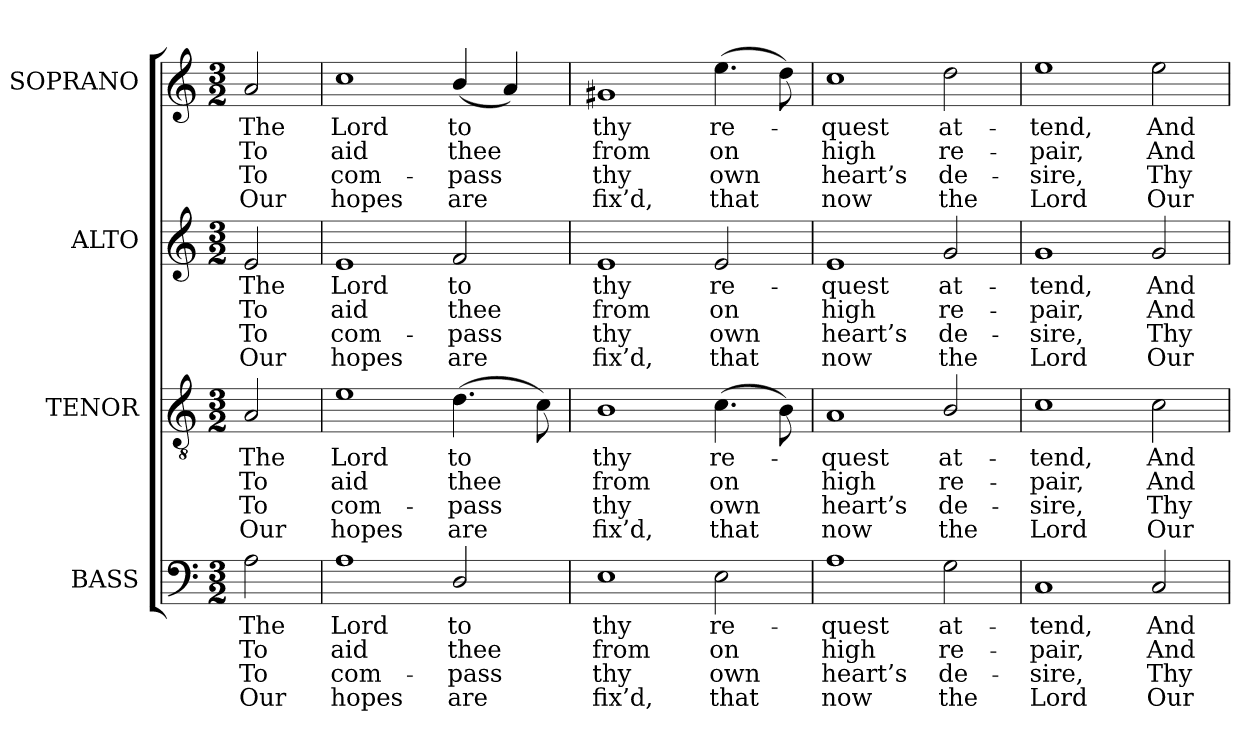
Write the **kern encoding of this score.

**kern	**text	**text	**text	**text	**kern	**text	**text	**text	**text	**kern	**text	**text	**text	**text	**kern	**text	**text	**text	**text
*part4	*part4	*part4	*part4	*part4	*part3	*part3	*part3	*part3	*part3	*part2	*part2	*part2	*part2	*part2	*part1	*part1	*part1	*part1	*part1
*staff4	*staff4	*staff4	*staff4	*staff4	*staff3	*staff3	*staff3	*staff3	*staff3	*staff2	*staff2	*staff2	*staff2	*staff2	*staff1	*staff1	*staff1	*staff1	*staff1
*I"BASS	*	*	*	*	*I"TENOR	*	*	*	*	*I"ALTO	*	*	*	*	*I"SOPRANO	*	*	*	*
*I'B.	*	*	*	*	*I'T.	*	*	*	*	*I'A.	*	*	*	*	*I'S.	*	*	*	*
!!LO:PB:g=z
*clefF4	*	*	*	*	*clefGv2	*	*	*	*	*clefG2	*	*	*	*	*clefG2	*	*	*	*
*	*	*	*	*	*ITrd7c12	*	*	*	*	*	*	*	*	*	*	*	*	*	*
*k[]	*	*	*	*	*k[]	*	*	*	*	*k[]	*	*	*	*	*k[]	*	*	*	*
*a:	*	*	*	*	*a:	*	*	*	*	*a:	*	*	*	*	*a:	*	*	*	*
*M3/2	*	*	*	*	*M3/2	*	*	*	*	*M3/2	*	*	*	*	*M3/2	*	*	*	*
=	=	=	=	=	=	=	=	=	=	=	=	=	=	=	=	=	=	=	=
!	!LO:LY:b:color=#000000	!LO:LY:b:color=#000000	!LO:LY:b:color=#000000	!LO:LY:b:color=#000000	!	!	!	!	!	!	!	!	!	!	!	!	!	!	!
!	!	!	!	!	!	!LO:LY:b:color=#000000	!LO:LY:b:color=#000000	!LO:LY:b:color=#000000	!LO:LY:b:color=#000000	!	!	!	!	!	!	!	!	!	!
!	!	!	!	!	!	!	!	!	!	!	!LO:LY:b:color=#000000	!LO:LY:b:color=#000000	!LO:LY:b:color=#000000	!LO:LY:b:color=#000000	!	!	!	!	!
!	!	!	!	!	!	!	!	!	!	!	!	!	!	!	!	!LO:LY:b:color=#000000	!LO:LY:b:color=#000000	!LO:LY:b:color=#000000	!LO:LY:b:color=#000000
2Ai\	The	To	To	Our	2AAi/	The	To	To	Our	2ei/	The	To	To	Our	2ai/	The	To	To	Our
=1	=1	=1	=1	=1	=1	=1	=1	=1	=1	=1	=1	=1	=1	=1	=1	=1	=1	=1	=1
!	!LO:LY:b:color=#000000	!LO:LY:b:color=#000000	!LO:LY:b:color=#000000	!LO:LY:b:color=#000000	!	!	!	!	!	!	!	!	!	!	!	!	!	!	!
!	!	!	!	!	!	!LO:LY:b:color=#000000	!LO:LY:b:color=#000000	!LO:LY:b:color=#000000	!LO:LY:b:color=#000000	!	!	!	!	!	!	!	!	!	!
!	!	!	!	!	!	!	!	!	!	!	!LO:LY:b:color=#000000	!LO:LY:b:color=#000000	!LO:LY:b:color=#000000	!LO:LY:b:color=#000000	!	!	!	!	!
!	!	!	!	!	!	!	!	!	!	!	!	!	!	!	!	!LO:LY:b:color=#000000	!LO:LY:b:color=#000000	!LO:LY:b:color=#000000	!LO:LY:b:color=#000000
1Ai	Lord	aid	com-	-hopes	1Ei	Lord	aid	com-	-hopes	1ei	Lord	aid	com-	-hopes	1cci	Lord	aid	com-	-hopes
!	!LO:LY:b:color=#000000	!LO:LY:b:color=#000000	!LO:LY:b:color=#000000	!LO:LY:b:color=#000000	!	!	!	!	!	!	!	!	!	!	!	!	!	!	!
!	!	!	!	!	!	!LO:LY:b:color=#000000	!LO:LY:b:color=#000000	!LO:LY:b:color=#000000	!LO:LY:b:color=#000000	!	!	!	!	!	!	!	!	!	!
!	!	!	!	!	!	!	!	!	!	!	!LO:LY:b:color=#000000	!LO:LY:b:color=#000000	!LO:LY:b:color=#000000	!LO:LY:b:color=#000000	!	!	!	!	!
!	!	!	!	!	!	!	!	!	!	!	!	!	!	!	!	!LO:LY:b:color=#000000	!LO:LY:b:color=#000000	!LO:LY:b:color=#000000	!LO:LY:b:color=#000000
2Di/	to	thee	pass	are	(4.Di\	to	thee	pass	are	2fi/	to	thee	pass	are	(4bi/	to	thee	pass	are
.	.	.	.	.	.	.	.	.	.	.	.	.	.	.	4ai/)	.	.	.	.
.	.	.	.	.	8Ci\)	.	.	.	.	.	.	.	.	.	.	.	.	.	.
=2	=2	=2	=2	=2	=2	=2	=2	=2	=2	=2	=2	=2	=2	=2	=2	=2	=2	=2	=2
!	!LO:LY:b:color=#000000	!LO:LY:b:color=#000000	!LO:LY:b:color=#000000	!LO:LY:b:color=#000000	!	!	!	!	!	!	!	!	!	!	!	!	!	!	!
!	!	!	!	!	!	!LO:LY:b:color=#000000	!LO:LY:b:color=#000000	!LO:LY:b:color=#000000	!LO:LY:b:color=#000000	!	!	!	!	!	!	!	!	!	!
!	!	!	!	!	!	!	!	!	!	!	!LO:LY:b:color=#000000	!LO:LY:b:color=#000000	!LO:LY:b:color=#000000	!LO:LY:b:color=#000000	!	!	!	!	!
!	!	!	!	!	!	!	!	!	!	!	!	!	!	!	!	!LO:LY:b:color=#000000	!LO:LY:b:color=#000000	!LO:LY:b:color=#000000	!LO:LY:b:color=#000000
1Ei	thy	from	thy	fix’d,	1BBi	thy	from	thy	fix’d,	1ei	thy	from	thy	fix’d,	1g#Xi	thy	from	thy	fix’d,
!	!LO:LY:b:color=#000000	!LO:LY:b:color=#000000	!LO:LY:b:color=#000000	!LO:LY:b:color=#000000	!	!	!	!	!	!	!	!	!	!	!	!	!	!	!
!	!	!	!	!	!	!LO:LY:b:color=#000000	!LO:LY:b:color=#000000	!LO:LY:b:color=#000000	!LO:LY:b:color=#000000	!	!	!	!	!	!	!	!	!	!
!	!	!	!	!	!	!	!	!	!	!	!LO:LY:b:color=#000000	!LO:LY:b:color=#000000	!LO:LY:b:color=#000000	!LO:LY:b:color=#000000	!	!	!	!	!
!	!	!	!	!	!	!	!	!	!	!	!	!	!	!	!	!LO:LY:b:color=#000000	!LO:LY:b:color=#000000	!LO:LY:b:color=#000000	!LO:LY:b:color=#000000
2Ei\	re-	on	own	that	(4.Ci\	re-	on	own	that	2ei/	re-	on	own	that	(4.eei\	re-	on	own	that
.	.	.	.	.	8BBi\)	.	.	.	.	.	.	.	.	.	8ddi\)	.	.	.	.
=3	=3	=3	=3	=3	=3	=3	=3	=3	=3	=3	=3	=3	=3	=3	=3	=3	=3	=3	=3
!	!LO:LY:b:color=#000000	!LO:LY:b:color=#000000	!LO:LY:b:color=#000000	!LO:LY:b:color=#000000	!	!	!	!	!	!	!	!	!	!	!	!	!	!	!
!	!	!	!	!	!	!LO:LY:b:color=#000000	!LO:LY:b:color=#000000	!LO:LY:b:color=#000000	!LO:LY:b:color=#000000	!	!	!	!	!	!	!	!	!	!
!	!	!	!	!	!	!	!	!	!	!	!LO:LY:b:color=#000000	!LO:LY:b:color=#000000	!LO:LY:b:color=#000000	!LO:LY:b:color=#000000	!	!	!	!	!
!	!	!	!	!	!	!	!	!	!	!	!	!	!	!	!	!LO:LY:b:color=#000000	!LO:LY:b:color=#000000	!LO:LY:b:color=#000000	!LO:LY:b:color=#000000
1Ai	-quest	high	heart’s	now	1AAi	-quest	high	heart’s	now	1ei	-quest	high	heart’s	now	1cci	-quest	high	heart’s	now
!	!LO:LY:b:color=#000000	!LO:LY:b:color=#000000	!LO:LY:b:color=#000000	!LO:LY:b:color=#000000	!	!	!	!	!	!	!	!	!	!	!	!	!	!	!
!	!	!	!	!	!	!LO:LY:b:color=#000000	!LO:LY:b:color=#000000	!LO:LY:b:color=#000000	!LO:LY:b:color=#000000	!	!	!	!	!	!	!	!	!	!
!	!	!	!	!	!	!	!	!	!	!	!LO:LY:b:color=#000000	!LO:LY:b:color=#000000	!LO:LY:b:color=#000000	!LO:LY:b:color=#000000	!	!	!	!	!
!	!	!	!	!	!	!	!	!	!	!	!	!	!	!	!	!LO:LY:b:color=#000000	!LO:LY:b:color=#000000	!LO:LY:b:color=#000000	!LO:LY:b:color=#000000
2Gi\	at-	re-	de-	-the	2BBi/	at-	re-	de-	-the	2gi/	at-	re-	de-	-the	2ddi\	at-	re-	de-	-the
=4	=4	=4	=4	=4	=4	=4	=4	=4	=4	=4	=4	=4	=4	=4	=4	=4	=4	=4	=4
!	!LO:LY:b:color=#000000	!LO:LY:b:color=#000000	!LO:LY:b:color=#000000	!LO:LY:b:color=#000000	!	!	!	!	!	!	!	!	!	!	!	!	!	!	!
!	!	!	!	!	!	!LO:LY:b:color=#000000	!LO:LY:b:color=#000000	!LO:LY:b:color=#000000	!LO:LY:b:color=#000000	!	!	!	!	!	!	!	!	!	!
!	!	!	!	!	!	!	!	!	!	!	!LO:LY:b:color=#000000	!LO:LY:b:color=#000000	!LO:LY:b:color=#000000	!LO:LY:b:color=#000000	!	!	!	!	!
!	!	!	!	!	!	!	!	!	!	!	!	!	!	!	!	!LO:LY:b:color=#000000	!LO:LY:b:color=#000000	!LO:LY:b:color=#000000	!LO:LY:b:color=#000000
1Ci	-tend,	-pair,	sire,	Lord	1Ci	-tend,	-pair,	sire,	Lord	1gi	-tend,	-pair,	sire,	Lord	1eei	-tend,	-pair,	sire,	Lord
!	!LO:LY:b:color=#000000	!LO:LY:b:color=#000000	!LO:LY:b:color=#000000	!LO:LY:b:color=#000000	!	!	!	!	!	!	!	!	!	!	!	!	!	!	!
!	!	!	!	!	!	!LO:LY:b:color=#000000	!LO:LY:b:color=#000000	!LO:LY:b:color=#000000	!LO:LY:b:color=#000000	!	!	!	!	!	!	!	!	!	!
!	!	!	!	!	!	!	!	!	!	!	!LO:LY:b:color=#000000	!LO:LY:b:color=#000000	!LO:LY:b:color=#000000	!LO:LY:b:color=#000000	!	!	!	!	!
!	!	!	!	!	!	!	!	!	!	!	!	!	!	!	!	!LO:LY:b:color=#000000	!LO:LY:b:color=#000000	!LO:LY:b:color=#000000	!LO:LY:b:color=#000000
2Ci/	And	And	Thy	Our	2Ci\	And	And	Thy	Our	2gi/	And	And	Thy	Our	2eei\	And	And	Thy	Our
=	=	=	=	=	=	=	=	=	=	=	=	=	=	=	=	=	=	=	=
*-	*-	*-	*-	*-	*-	*-	*-	*-	*-	*-	*-	*-	*-	*-	*-	*-	*-	*-	*-
